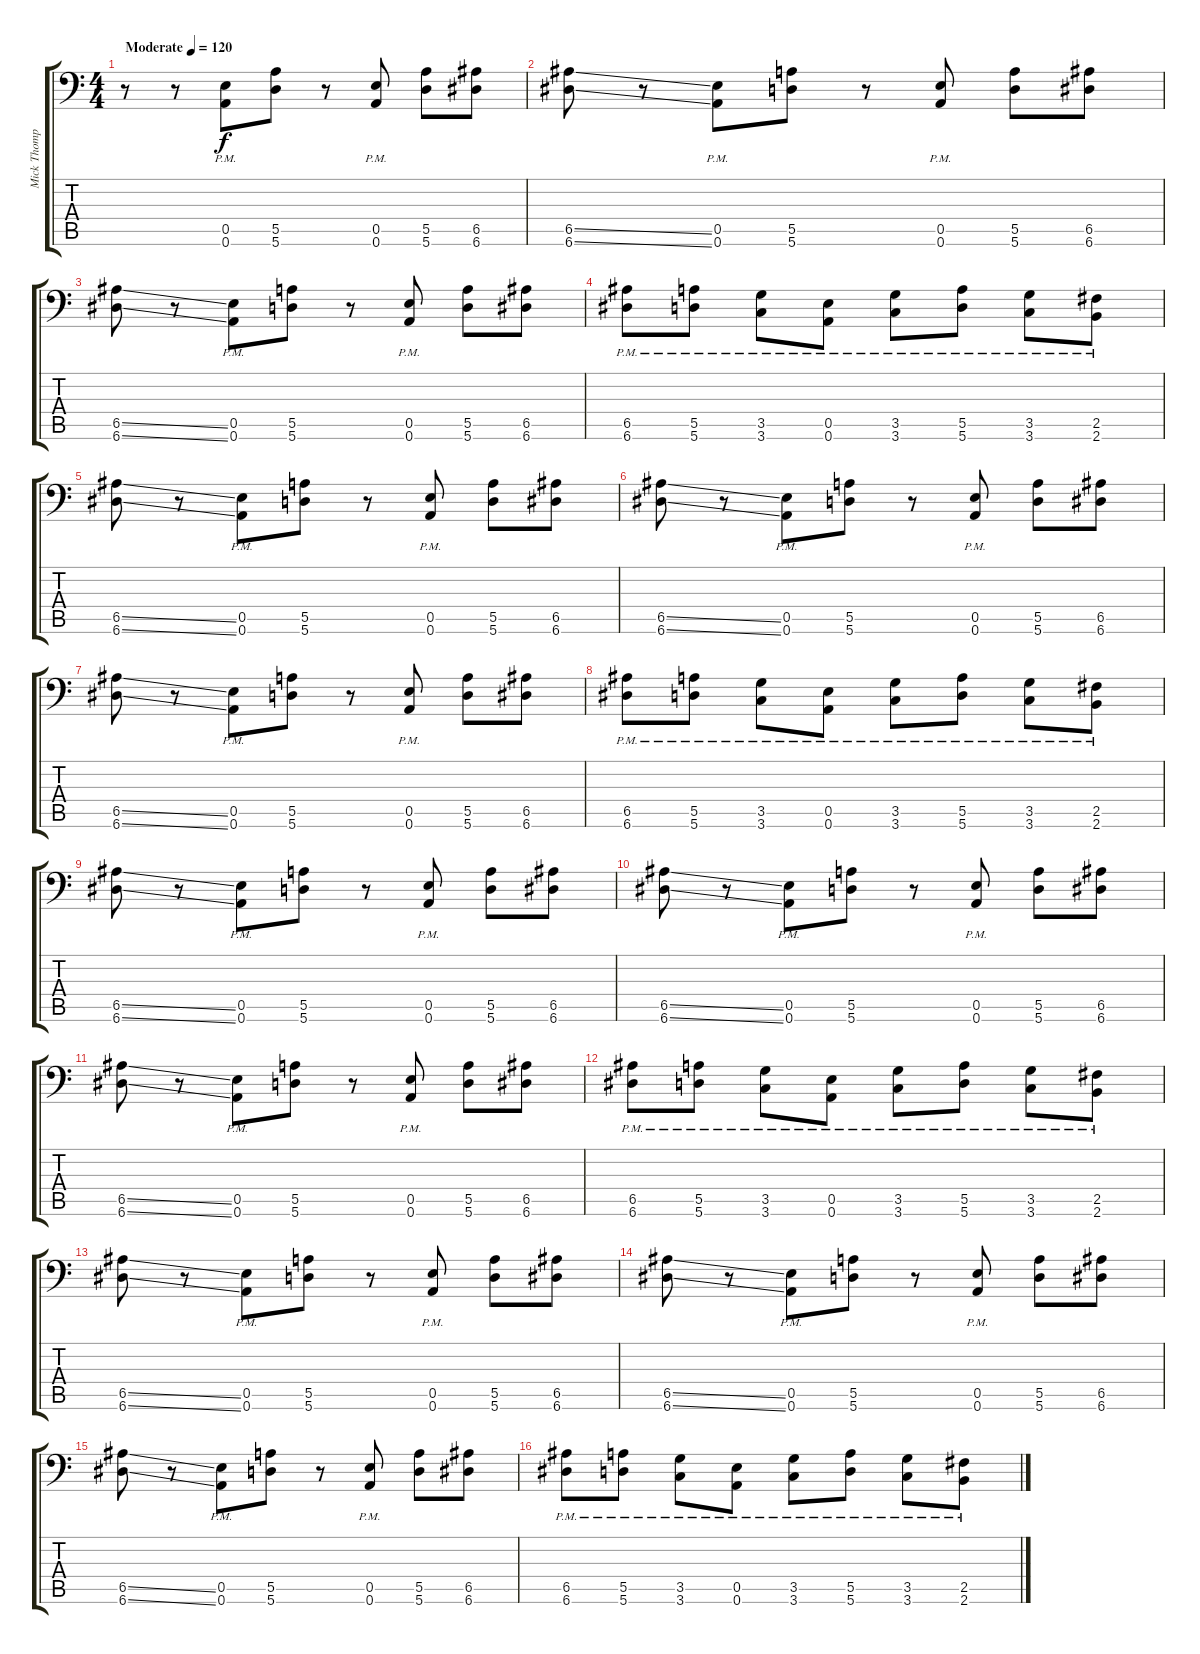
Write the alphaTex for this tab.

\track ("Mick Thompson" "Mick Thomp") {instrument overdrivenguitar}
\staff {score tabs}
\tuning (B3 Gb3 D3 A2 E2 A1) {hide}
\ts (4 4)
\tempo (120 "Moderate")
\clef f4
\ks c
r.8{dy f instrument overdrivenguitar} r.8 (0.5{pm} 0.6{pm}).8 (5.5 5.6).8 r.8 (0.5{pm} 0.6{pm}).8 (5.5 5.6).8 (6.5 6.6).8 |
(6.5{ss} 6.6{ss}).8 r.8 (0.5{pm} 0.6{pm}).8 (5.5 5.6).8 r.8 (0.5{pm} 0.6{pm}).8 (5.5 5.6).8 (6.5 6.6).8 |
(6.5{ss} 6.6{ss}).8 r.8 (0.5{pm} 0.6{pm}).8 (5.5 5.6).8 r.8 (0.5{pm} 0.6{pm}).8 (5.5 5.6).8 (6.5 6.6).8 |
(6.5{pm} 6.6{pm}).8 (5.5{pm} 5.6{pm}).8 (3.5{pm} 3.6{pm}).8 (0.5{pm} 0.6{pm}).8 (3.5{pm} 3.6{pm}).8 (5.5{pm} 5.6{pm}).8 (3.5{pm} 3.6{pm}).8 (2.5{pm} 2.6{pm}).8 |
(6.5{ss} 6.6{ss}).8 r.8 (0.5{pm} 0.6{pm}).8 (5.5 5.6).8 r.8 (0.5{pm} 0.6{pm}).8 (5.5 5.6).8 (6.5 6.6).8 |
(6.5{ss} 6.6{ss}).8 r.8 (0.5{pm} 0.6{pm}).8 (5.5 5.6).8 r.8 (0.5{pm} 0.6{pm}).8 (5.5 5.6).8 (6.5 6.6).8 |
(6.5{ss} 6.6{ss}).8 r.8 (0.5{pm} 0.6{pm}).8 (5.5 5.6).8 r.8 (0.5{pm} 0.6{pm}).8 (5.5 5.6).8 (6.5 6.6).8 |
(6.5{pm} 6.6{pm}).8 (5.5{pm} 5.6{pm}).8 (3.5{pm} 3.6{pm}).8 (0.5{pm} 0.6{pm}).8 (3.5{pm} 3.6{pm}).8 (5.5{pm} 5.6{pm}).8 (3.5{pm} 3.6{pm}).8 (2.5{pm} 2.6{pm}).8 |
(6.5{ss} 6.6{ss}).8 r.8 (0.5{pm} 0.6{pm}).8 (5.5 5.6).8 r.8 (0.5{pm} 0.6{pm}).8 (5.5 5.6).8 (6.5 6.6).8 |
(6.5{ss} 6.6{ss}).8 r.8 (0.5{pm} 0.6{pm}).8 (5.5 5.6).8 r.8 (0.5{pm} 0.6{pm}).8 (5.5 5.6).8 (6.5 6.6).8 |
(6.5{ss} 6.6{ss}).8 r.8 (0.5{pm} 0.6{pm}).8 (5.5 5.6).8 r.8 (0.5{pm} 0.6{pm}).8 (5.5 5.6).8 (6.5 6.6).8 |
(6.5{pm} 6.6{pm}).8 (5.5{pm} 5.6{pm}).8 (3.5{pm} 3.6{pm}).8 (0.5{pm} 0.6{pm}).8 (3.5{pm} 3.6{pm}).8 (5.5{pm} 5.6{pm}).8 (3.5{pm} 3.6{pm}).8 (2.5{pm} 2.6{pm}).8 |
(6.5{ss} 6.6{ss}).8 r.8 (0.5{pm} 0.6{pm}).8 (5.5 5.6).8 r.8 (0.5{pm} 0.6{pm}).8 (5.5 5.6).8 (6.5 6.6).8 |
(6.5{ss} 6.6{ss}).8 r.8 (0.5{pm} 0.6{pm}).8 (5.5 5.6).8 r.8 (0.5{pm} 0.6{pm}).8 (5.5 5.6).8 (6.5 6.6).8 |
(6.5{ss} 6.6{ss}).8 r.8 (0.5{pm} 0.6{pm}).8 (5.5 5.6).8 r.8 (0.5{pm} 0.6{pm}).8 (5.5 5.6).8 (6.5 6.6).8 |
(6.5{pm} 6.6{pm}).8 (5.5{pm} 5.6{pm}).8 (3.5{pm} 3.6{pm}).8 (0.5{pm} 0.6{pm}).8 (3.5{pm} 3.6{pm}).8 (5.5{pm} 5.6{pm}).8 (3.5{pm} 3.6{pm}).8 (2.5{pm} 2.6{pm}).8
